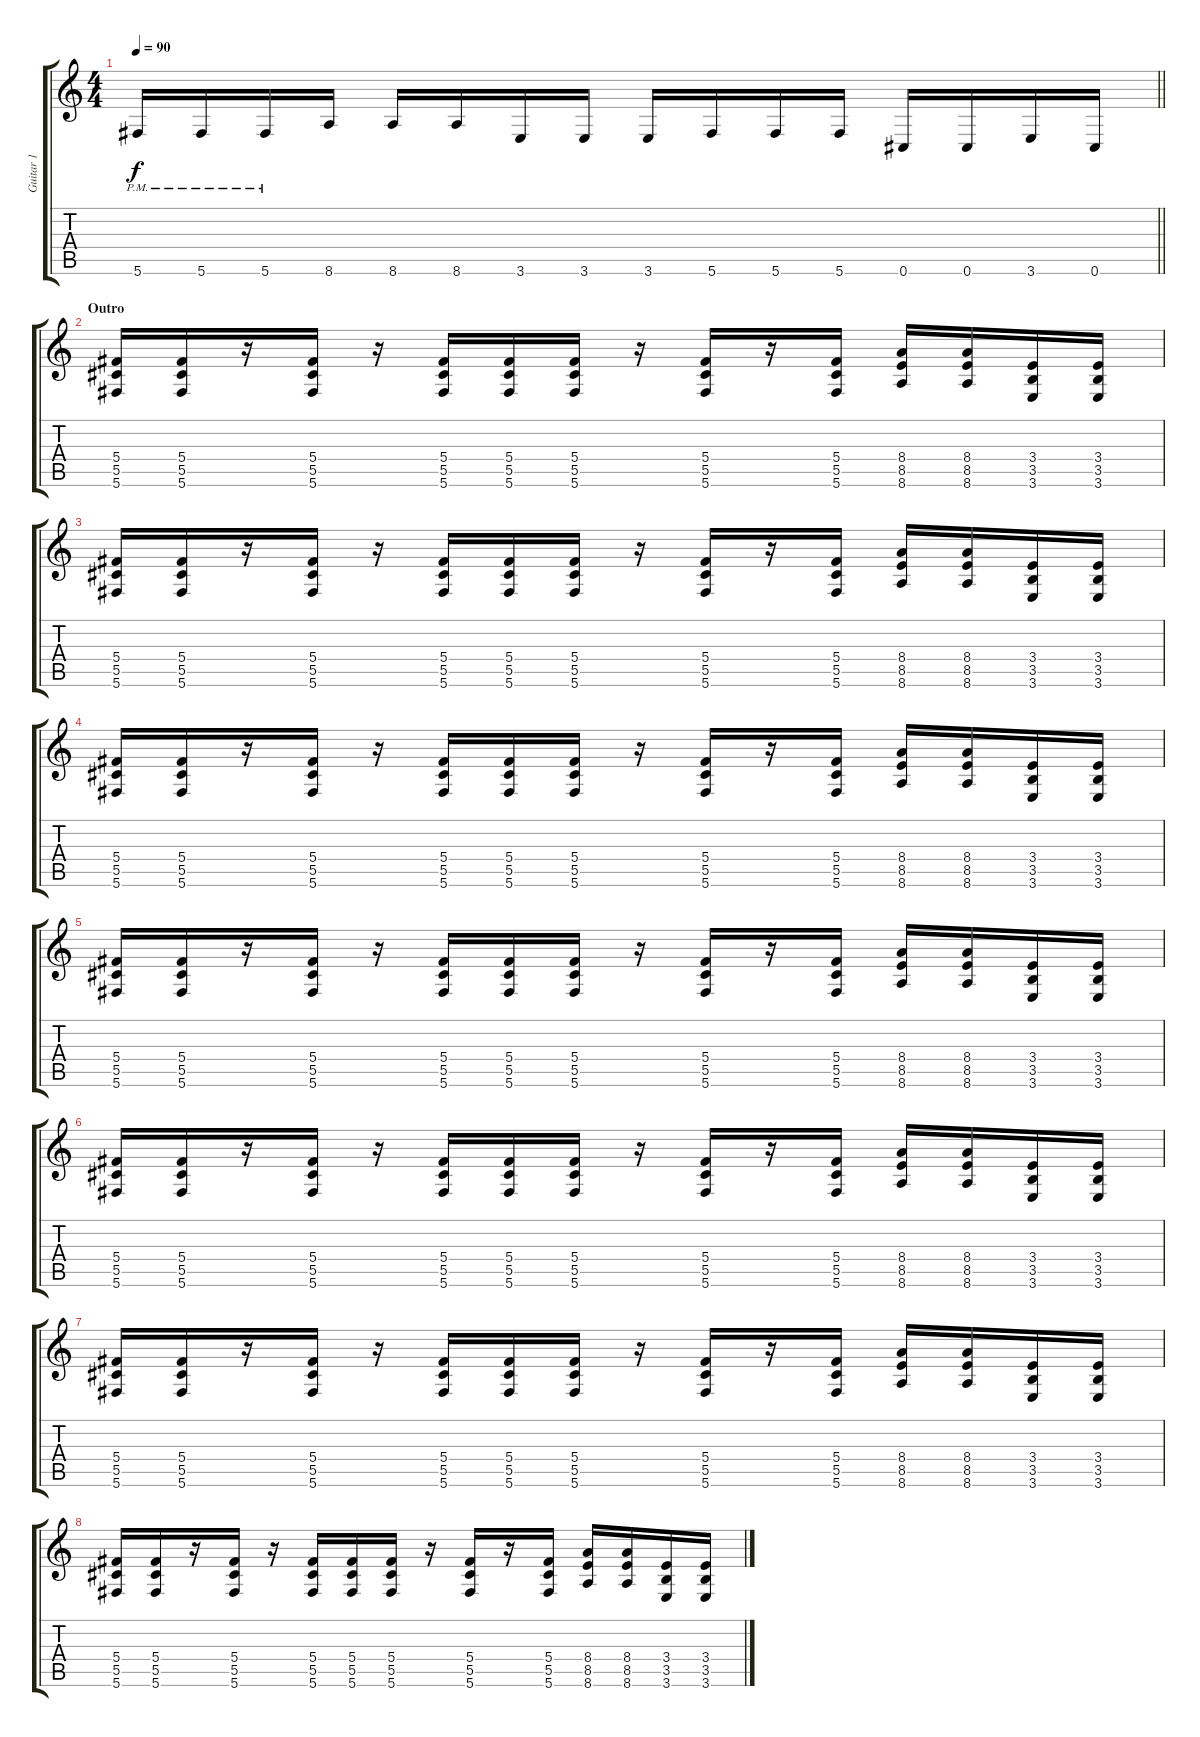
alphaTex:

\track ("Guitar 1" "Guitar 1") {instrument overdrivenguitar}
\staff {score tabs}
\tuning (Eb4 Bb3 Gb3 Db3 Ab2 Db2) {hide}
\ts (4 4)
\tempo 90
\clef g2
\barLineRight lightlight
\ks c
5.6{pm}.16{dy f} 5.6{pm}.16 5.6{pm}.16 8.6.16 8.6.16 8.6.16 3.6.16 3.6.16 3.6.16 5.6.16 5.6.16 5.6.16 0.6.16 0.6.16 3.6.16 0.6.16 |
\section ("" "Outro")
(5.4 5.5 5.6).16 (5.4 5.5 5.6).16 r.16 (5.4 5.5 5.6).16 r.16 (5.4 5.5 5.6).16 (5.4 5.5 5.6).16 (5.4 5.5 5.6).16 r.16 (5.4 5.5 5.6).16 r.16 (5.4 5.5 5.6).16 (8.4 8.5 8.6).16 (8.4 8.5 8.6).16 (3.4 3.5 3.6).16 (3.4 3.5 3.6).16 |
(5.4 5.5 5.6).16 (5.4 5.5 5.6).16 r.16 (5.4 5.5 5.6).16 r.16 (5.4 5.5 5.6).16 (5.4 5.5 5.6).16 (5.4 5.5 5.6).16 r.16 (5.4 5.5 5.6).16 r.16 (5.4 5.5 5.6).16 (8.4 8.5 8.6).16 (8.4 8.5 8.6).16 (3.4 3.5 3.6).16 (3.4 3.5 3.6).16 |
(5.4 5.5 5.6).16 (5.4 5.5 5.6).16 r.16 (5.4 5.5 5.6).16 r.16 (5.4 5.5 5.6).16 (5.4 5.5 5.6).16 (5.4 5.5 5.6).16 r.16 (5.4 5.5 5.6).16 r.16 (5.4 5.5 5.6).16 (8.4 8.5 8.6).16 (8.4 8.5 8.6).16 (3.4 3.5 3.6).16 (3.4 3.5 3.6).16 |
(5.4 5.5 5.6).16 (5.4 5.5 5.6).16 r.16 (5.4 5.5 5.6).16 r.16 (5.4 5.5 5.6).16 (5.4 5.5 5.6).16 (5.4 5.5 5.6).16 r.16 (5.4 5.5 5.6).16 r.16 (5.4 5.5 5.6).16 (8.4 8.5 8.6).16 (8.4 8.5 8.6).16 (3.4 3.5 3.6).16 (3.4 3.5 3.6).16 |
(5.4 5.5 5.6).16 (5.4 5.5 5.6).16 r.16 (5.4 5.5 5.6).16 r.16 (5.4 5.5 5.6).16 (5.4 5.5 5.6).16 (5.4 5.5 5.6).16 r.16 (5.4 5.5 5.6).16 r.16 (5.4 5.5 5.6).16 (8.4 8.5 8.6).16 (8.4 8.5 8.6).16 (3.4 3.5 3.6).16 (3.4 3.5 3.6).16 |
(5.4 5.5 5.6).16 (5.4 5.5 5.6).16 r.16 (5.4 5.5 5.6).16 r.16 (5.4 5.5 5.6).16 (5.4 5.5 5.6).16 (5.4 5.5 5.6).16 r.16 (5.4 5.5 5.6).16 r.16 (5.4 5.5 5.6).16 (8.4 8.5 8.6).16 (8.4 8.5 8.6).16 (3.4 3.5 3.6).16 (3.4 3.5 3.6).16 |
(5.4 5.5 5.6).16 (5.4 5.5 5.6).16 r.16 (5.4 5.5 5.6).16 r.16 (5.4 5.5 5.6).16 (5.4 5.5 5.6).16 (5.4 5.5 5.6).16 r.16 (5.4 5.5 5.6).16 r.16 (5.4 5.5 5.6).16 (8.4 8.5 8.6).16 (8.4 8.5 8.6).16 (3.4 3.5 3.6).16 (3.4 3.5 3.6).16
